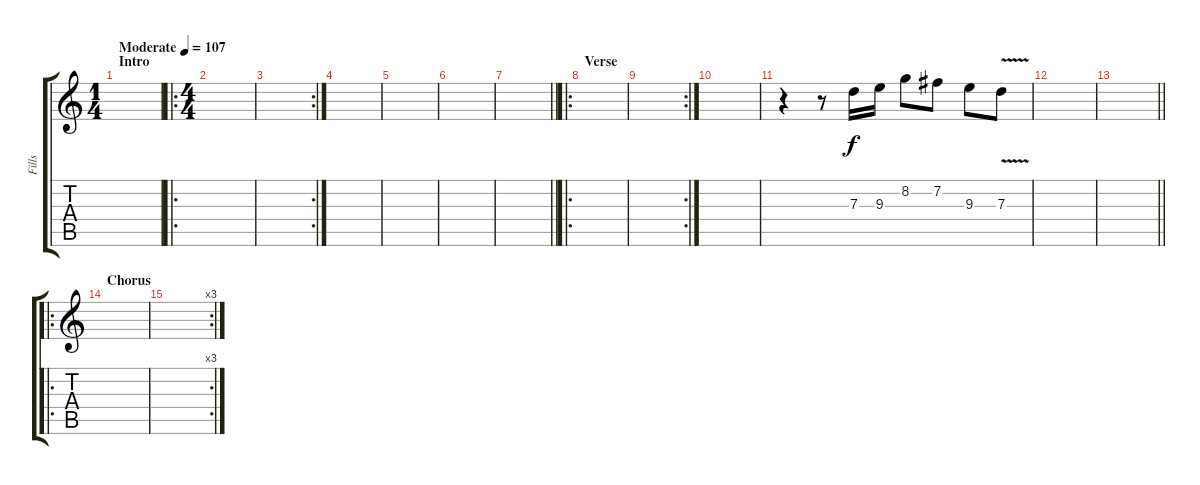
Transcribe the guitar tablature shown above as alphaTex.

\track ("Fills" "Fills") {instrument distortionguitar}
\staff {score tabs}
\tuning (E4 B3 G3 D3 A2 E2) {hide}
\ts (1 4)
\section ("" "Intro")
\tempo (107 "Moderate")
\clef g2
\ks c
|
\ro
\ts (4 4)
|
\rc 2
|
|
|
|
\barLineRight lightlight
|
\ro
\section ("" "Verse")
|
\rc 2
|
|
r.4 r.8 7.3.16 9.3.16 8.2.8 7.2.8 9.3.8 7.3{v}.8 |
|
\barLineRight lightlight
|
\ro
\section ("" "Chorus")
|
\rc 3
